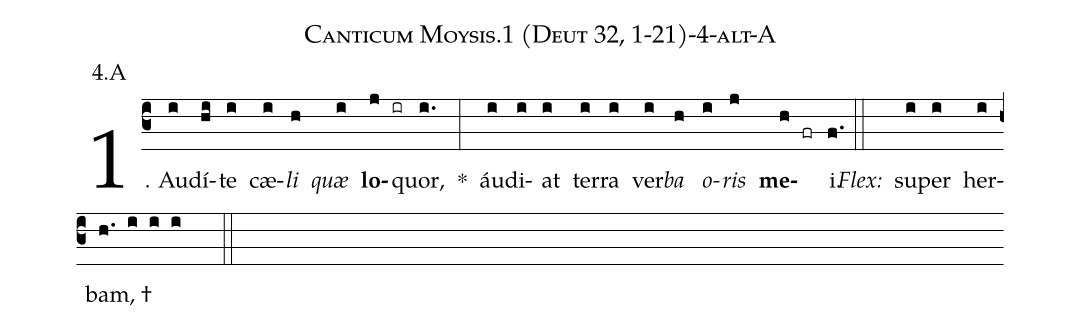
name: Canticum Moysis.1 (Deut 32, 1-21)-4-alt-A;
annotation: 4.A;
%%
(c3)1. Au(i)dí(hi)te(i) cæ(i)<i>li</i>(h) <i>quæ</i>(i) <b>lo</b>(j ir)quor,(i.) *(:) áu(i)di(i)at(i) ter(i)ra(i) ver(i)<i>ba</i>(h) <i>o</i>(i)<i>ris</i>(j) <b>me</b>(h fr)i.(f.) (::)
<i>Flex:</i>()  su(i)per(i) her(i)bam, †(h. i i i  ::)
